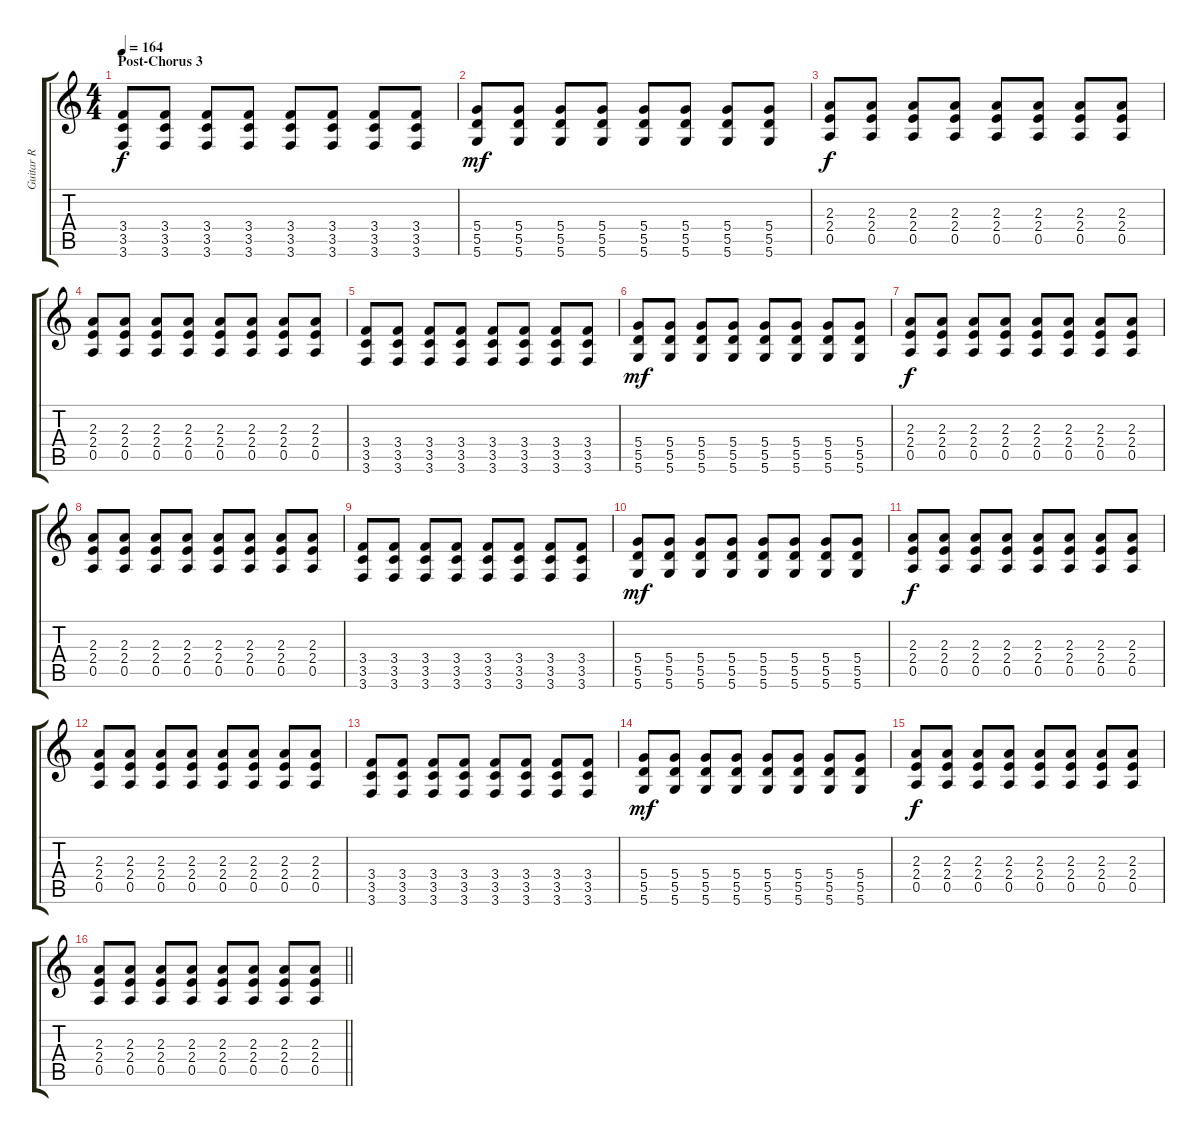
\track ("Guitar R" "Guitar R") {instrument overdrivenguitar}
\staff {score tabs}
\tuning (E4 B3 G3 D3 A2 D2) {hide}
\ts (4 4)
\section ("" "Post-Chorus 3")
\tempo 164
\clef g2
\ks c
(3.4 3.5 3.6).8{dy f} (3.4 3.5 3.6).8 (3.4 3.5 3.6).8 (3.4 3.5 3.6).8 (3.4 3.5 3.6).8 (3.4 3.5 3.6).8 (3.4 3.5 3.6).8 (3.4 3.5 3.6).8 |
(5.4 5.5 5.6).8{dy mf} (5.4 5.5 5.6).8 (5.4 5.5 5.6).8 (5.4 5.5 5.6).8 (5.4 5.5 5.6).8 (5.4 5.5 5.6).8 (5.4 5.5 5.6).8 (5.4 5.5 5.6).8 |
(2.3 2.4 0.5).8{dy f} (2.3 2.4 0.5).8 (2.3 2.4 0.5).8 (2.3 2.4 0.5).8 (2.3 2.4 0.5).8 (2.3 2.4 0.5).8 (2.3 2.4 0.5).8 (2.3 2.4 0.5).8 |
(2.3 2.4 0.5).8 (2.3 2.4 0.5).8 (2.3 2.4 0.5).8 (2.3 2.4 0.5).8 (2.3 2.4 0.5).8 (2.3 2.4 0.5).8 (2.3 2.4 0.5).8 (2.3 2.4 0.5).8 |
(3.4 3.5 3.6).8 (3.4 3.5 3.6).8 (3.4 3.5 3.6).8 (3.4 3.5 3.6).8 (3.4 3.5 3.6).8 (3.4 3.5 3.6).8 (3.4 3.5 3.6).8 (3.4 3.5 3.6).8 |
(5.4 5.5 5.6).8{dy mf} (5.4 5.5 5.6).8 (5.4 5.5 5.6).8 (5.4 5.5 5.6).8 (5.4 5.5 5.6).8 (5.4 5.5 5.6).8 (5.4 5.5 5.6).8 (5.4 5.5 5.6).8 |
(2.3 2.4 0.5).8{dy f} (2.3 2.4 0.5).8 (2.3 2.4 0.5).8 (2.3 2.4 0.5).8 (2.3 2.4 0.5).8 (2.3 2.4 0.5).8 (2.3 2.4 0.5).8 (2.3 2.4 0.5).8 |
(2.3 2.4 0.5).8 (2.3 2.4 0.5).8 (2.3 2.4 0.5).8 (2.3 2.4 0.5).8 (2.3 2.4 0.5).8 (2.3 2.4 0.5).8 (2.3 2.4 0.5).8 (2.3 2.4 0.5).8 |
(3.4 3.5 3.6).8 (3.4 3.5 3.6).8 (3.4 3.5 3.6).8 (3.4 3.5 3.6).8 (3.4 3.5 3.6).8 (3.4 3.5 3.6).8 (3.4 3.5 3.6).8 (3.4 3.5 3.6).8 |
(5.4 5.5 5.6).8{dy mf} (5.4 5.5 5.6).8 (5.4 5.5 5.6).8 (5.4 5.5 5.6).8 (5.4 5.5 5.6).8 (5.4 5.5 5.6).8 (5.4 5.5 5.6).8 (5.4 5.5 5.6).8 |
(2.3 2.4 0.5).8{dy f} (2.3 2.4 0.5).8 (2.3 2.4 0.5).8 (2.3 2.4 0.5).8 (2.3 2.4 0.5).8 (2.3 2.4 0.5).8 (2.3 2.4 0.5).8 (2.3 2.4 0.5).8 |
(2.3 2.4 0.5).8 (2.3 2.4 0.5).8 (2.3 2.4 0.5).8 (2.3 2.4 0.5).8 (2.3 2.4 0.5).8 (2.3 2.4 0.5).8 (2.3 2.4 0.5).8 (2.3 2.4 0.5).8 |
(3.4 3.5 3.6).8 (3.4 3.5 3.6).8 (3.4 3.5 3.6).8 (3.4 3.5 3.6).8 (3.4 3.5 3.6).8 (3.4 3.5 3.6).8 (3.4 3.5 3.6).8 (3.4 3.5 3.6).8 |
(5.4 5.5 5.6).8{dy mf} (5.4 5.5 5.6).8 (5.4 5.5 5.6).8 (5.4 5.5 5.6).8 (5.4 5.5 5.6).8 (5.4 5.5 5.6).8 (5.4 5.5 5.6).8 (5.4 5.5 5.6).8 |
(2.3 2.4 0.5).8{dy f} (2.3 2.4 0.5).8 (2.3 2.4 0.5).8 (2.3 2.4 0.5).8 (2.3 2.4 0.5).8 (2.3 2.4 0.5).8 (2.3 2.4 0.5).8 (2.3 2.4 0.5).8 |
\barLineRight lightlight
(2.3 2.4 0.5).8 (2.3 2.4 0.5).8 (2.3 2.4 0.5).8 (2.3 2.4 0.5).8 (2.3 2.4 0.5).8 (2.3 2.4 0.5).8 (2.3 2.4 0.5).8 (2.3 2.4 0.5).8
